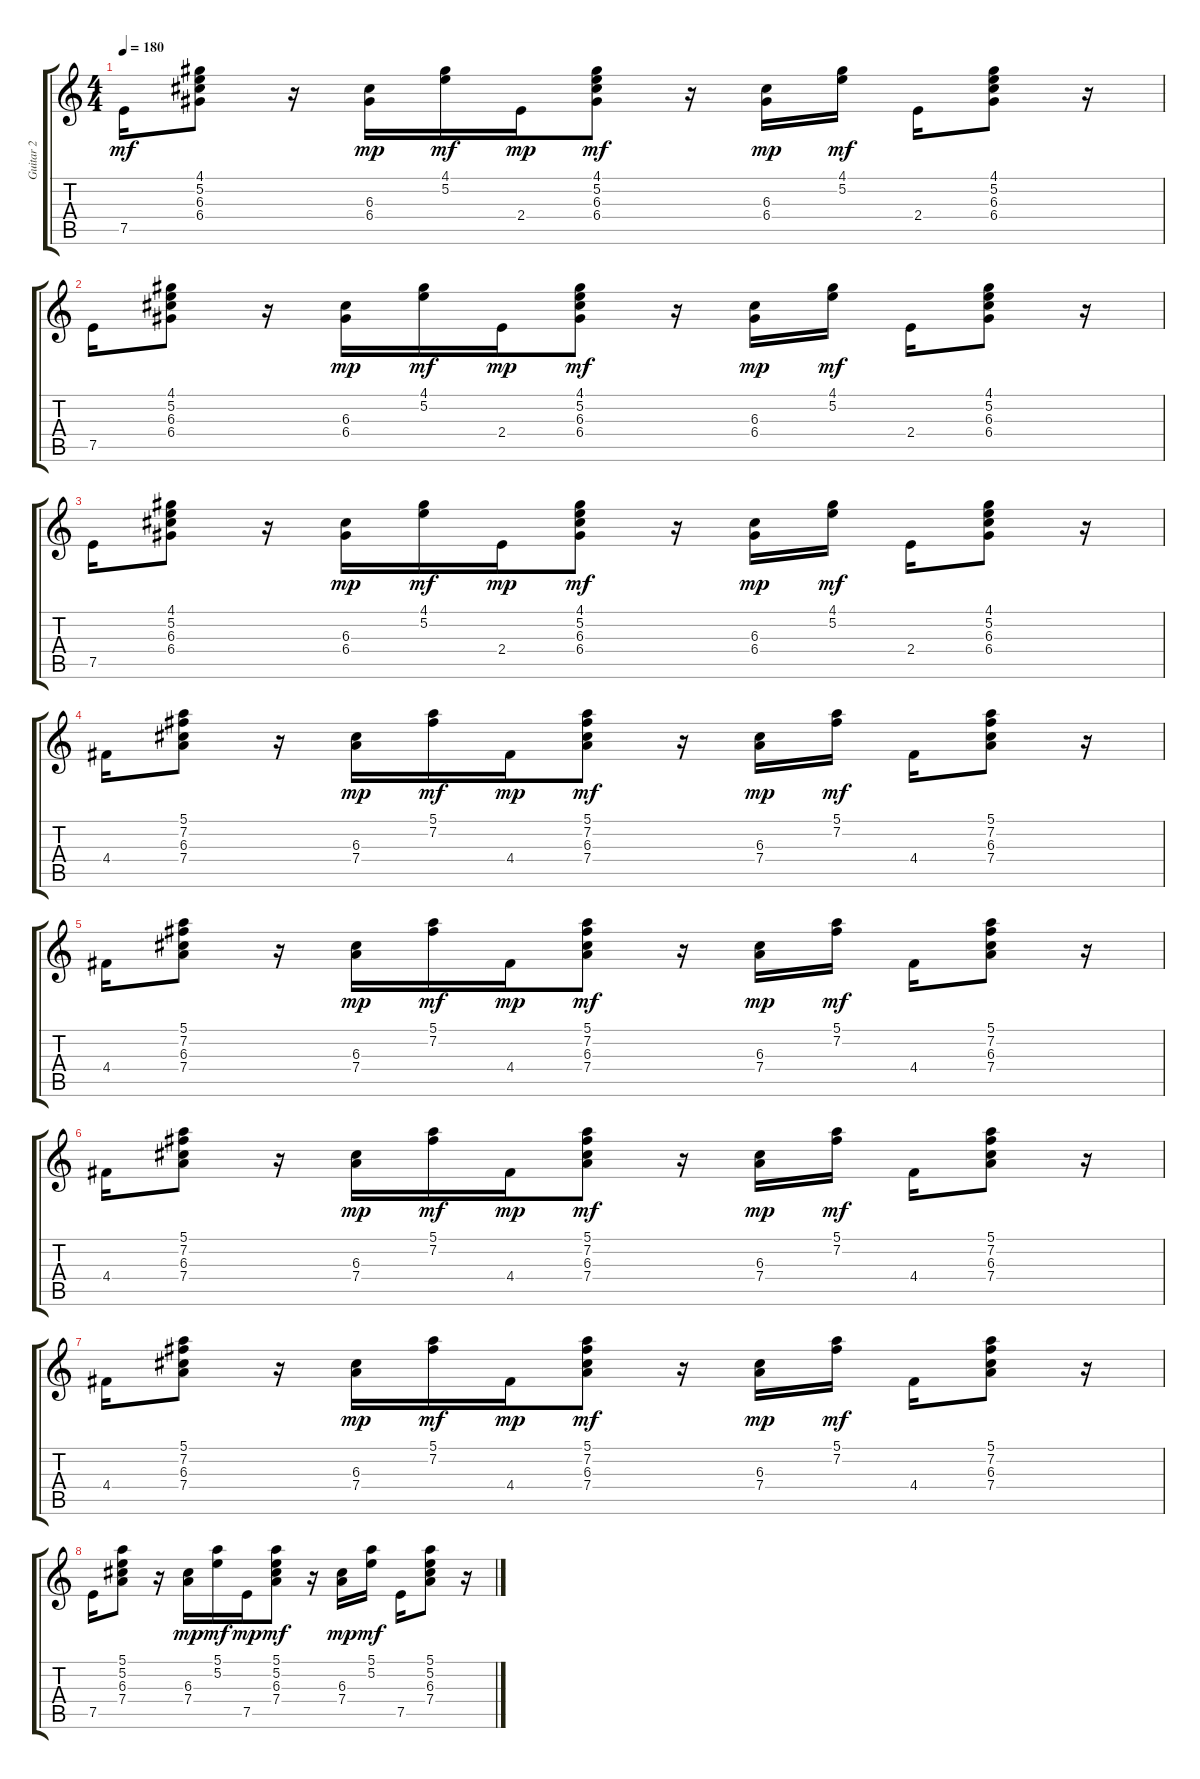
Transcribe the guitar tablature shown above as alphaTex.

\track ("Guitar 2" "Guitar 2") {instrument electricguitarclean}
\staff {score tabs}
\tuning (E4 B3 G3 D3 A2 E2) {hide}
\ts (4 4)
\tempo 180
\clef g2
\ks c
7.5.16{dy mf} (4.1 5.2 6.3 6.4).8 r.16 (6.3 6.4).16{dy mp} (4.1 5.2).16{dy mf} 2.4.16{dy mp} (4.1 5.2 6.3 6.4).8{dy mf} r.16 (6.3 6.4).16{dy mp} (4.1 5.2).16{dy mf} 2.4.16 (4.1 5.2 6.3 6.4).8 r.16 |
7.5.16 (4.1 5.2 6.3 6.4).8 r.16 (6.3 6.4).16{dy mp} (4.1 5.2).16{dy mf} 2.4.16{dy mp} (4.1 5.2 6.3 6.4).8{dy mf} r.16 (6.3 6.4).16{dy mp} (4.1 5.2).16{dy mf} 2.4.16 (4.1 5.2 6.3 6.4).8 r.16 |
7.5.16 (4.1 5.2 6.3 6.4).8 r.16 (6.3 6.4).16{dy mp} (4.1 5.2).16{dy mf} 2.4.16{dy mp} (4.1 5.2 6.3 6.4).8{dy mf} r.16 (6.3 6.4).16{dy mp} (4.1 5.2).16{dy mf} 2.4.16 (4.1 5.2 6.3 6.4).8 r.16 |
4.4.16 (5.1 7.2 6.3 7.4).8 r.16 (6.3 7.4).16{dy mp} (5.1 7.2).16{dy mf} 4.4.16{dy mp} (5.1 7.2 6.3 7.4).8{dy mf} r.16 (6.3 7.4).16{dy mp} (5.1 7.2).16{dy mf} 4.4.16 (5.1 7.2 6.3 7.4).8 r.16 |
4.4.16 (5.1 7.2 6.3 7.4).8 r.16 (6.3 7.4).16{dy mp} (5.1 7.2).16{dy mf} 4.4.16{dy mp} (5.1 7.2 6.3 7.4).8{dy mf} r.16 (6.3 7.4).16{dy mp} (5.1 7.2).16{dy mf} 4.4.16 (5.1 7.2 6.3 7.4).8 r.16 |
4.4.16 (5.1 7.2 6.3 7.4).8 r.16 (6.3 7.4).16{dy mp} (5.1 7.2).16{dy mf} 4.4.16{dy mp} (5.1 7.2 6.3 7.4).8{dy mf} r.16 (6.3 7.4).16{dy mp} (5.1 7.2).16{dy mf} 4.4.16 (5.1 7.2 6.3 7.4).8 r.16 |
4.4.16 (5.1 7.2 6.3 7.4).8 r.16 (6.3 7.4).16{dy mp} (5.1 7.2).16{dy mf} 4.4.16{dy mp} (5.1 7.2 6.3 7.4).8{dy mf} r.16 (6.3 7.4).16{dy mp} (5.1 7.2).16{dy mf} 4.4.16 (5.1 7.2 6.3 7.4).8 r.16 |
7.5.16 (5.1 5.2 6.3 7.4).8 r.16 (6.3 7.4).16{dy mp} (5.1 5.2).16{dy mf} 7.5.16{dy mp} (5.1 5.2 6.3 7.4).8{dy mf} r.16 (6.3 7.4).16{dy mp} (5.1 5.2).16{dy mf} 7.5.16 (5.1 5.2 6.3 7.4).8 r.16
